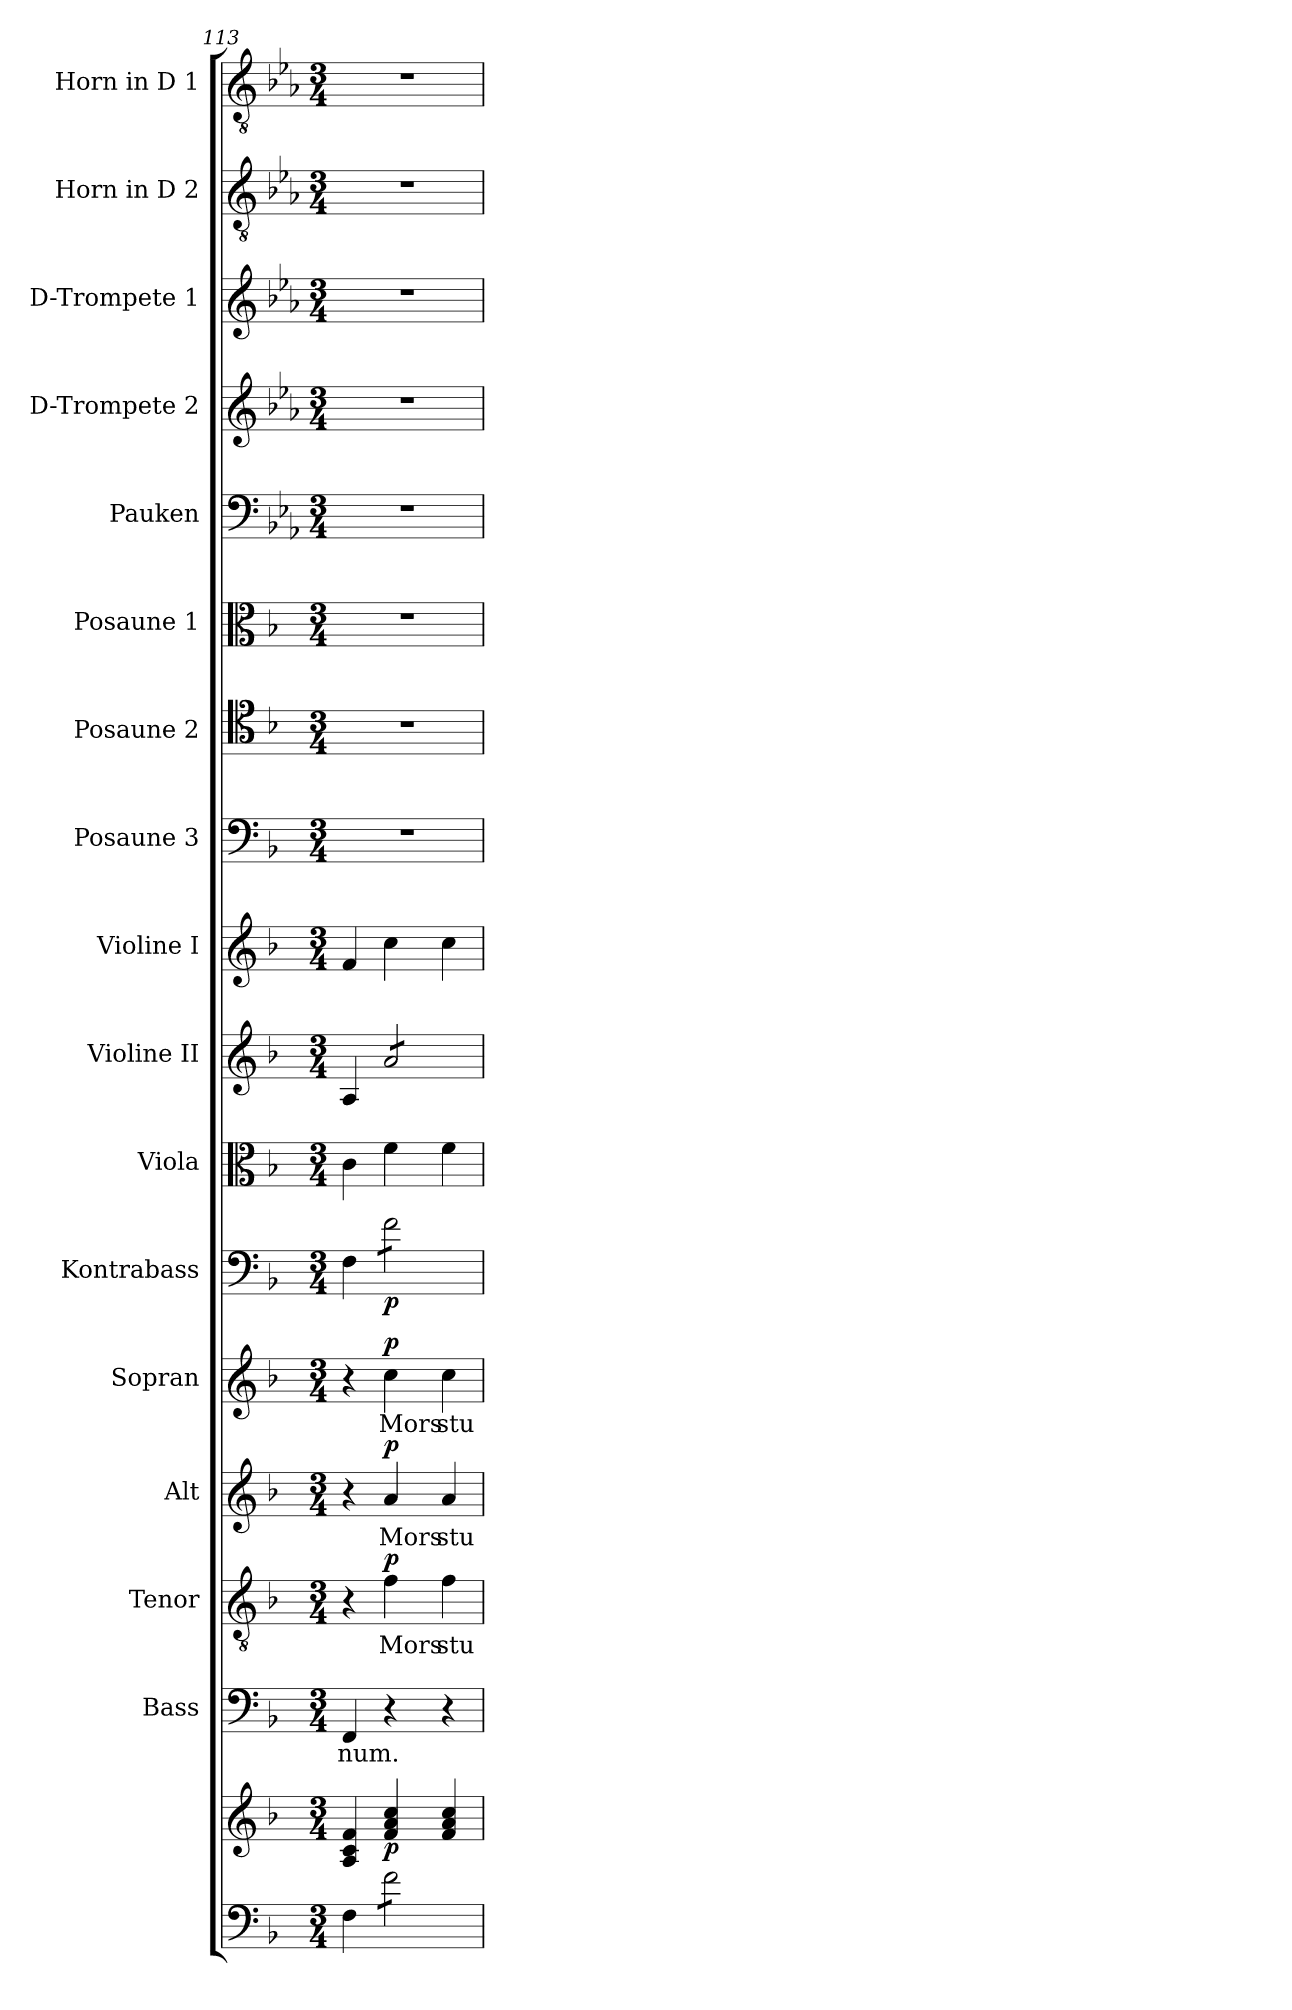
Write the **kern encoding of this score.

**kern	**kern	**dynam	**kern	**text	**kern	**text	**dynam	**kern	**text	**dynam	**kern	**text	**dynam	**kern	**dynam	**kern	**kern	**kern	**kern	**kern	**kern	**kern	**kern	**kern	**kern	**kern
*part17	*part17	*part17	*part16	*part16	*part15	*part15	*part15	*part14	*part14	*part14	*part13	*part13	*part13	*part12	*part12	*part11	*part10	*part9	*part8	*part7	*part6	*part5	*part4	*part3	*part2	*part1
*staff18	*staff17	*staff17/18	*staff16	*staff16	*staff15	*staff15	*staff15	*staff14	*staff14	*staff14	*staff13	*staff13	*staff13	*staff12	*staff12	*staff11	*staff10	*staff9	*staff8	*staff7	*staff6	*staff5	*staff4	*staff3	*staff2	*staff1
*	*	*	*I"Bass	*	*I"Tenor	*	*	*I"Alt	*	*	*I"Sopran	*	*	*I"Kontrabass	*	*I"Viola	*I"Violine II	*I"Violine I	*I"Posaune 3	*I"Posaune 2	*I"Posaune 1	*I"Pauken	*I"D-Trompete 2	*I"D-Trompete 1	*I"Horn in D 2	*I"Horn in D 1
*	*	*	*I'B.	*	*I'T.	*	*	*I'A.	*	*	*I'S.	*	*	*I'Kb.	*	*I'Vla.	*I'Vl. II	*I'Vl. I	*I'Pos. 3	*I'Pos. 2	*I'Pos. 1	*I'Pk.	*I'D Trp. 2	*I'D Trp. 1	*I'Hrn. 2	*I'Hrn. 1
*clefF4	*clefG2	*	*clefF4	*	*clefGv2	*	*	*clefG2	*	*	*clefG2	*	*	*clefF4	*	*clefC3	*clefG2	*clefG2	*clefF4	*clefC4	*clefC3	*clefF4	*clefG2	*clefG2	*clefGv2	*clefGv2
*	*	*	*	*	*	*	*	*	*	*	*	*	*	*ITrd7c12	*	*	*	*	*	*	*	*ITrd-1c-2	*ITrd-1c-2	*ITrd-1c-2	*ITrd-1c-2	*ITrd-1c-2
*k[b-]	*k[b-]	*	*k[b-]	*	*k[b-]	*	*	*k[b-]	*	*	*k[b-]	*	*	*k[b-]	*	*k[b-]	*k[b-]	*k[b-]	*k[b-]	*k[b-]	*k[b-]	*k[b-]	*k[b-]	*k[b-]	*k[b-]	*k[b-]
*F:	*F:	*	*F:	*	*F:	*	*	*F:	*	*	*F:	*	*	*F:	*	*F:	*F:	*F:	*F:	*F:	*F:	*F:	*F:	*F:	*F:	*F:
*M3/4	*M3/4	*	*M3/4	*	*M3/4	*	*	*M3/4	*	*	*M3/4	*	*	*M3/4	*	*M3/4	*M3/4	*M3/4	*M3/4	*M3/4	*M3/4	*M3/4	*M3/4	*M3/4	*M3/4	*M3/4
=113	=113	=113	=113	=113	=113	=113	=113	=113	=113	=113	=113	=113	=113	=113	=113	=113	=113	=113	=113	=113	=113	=113	=113	=113	=113	=113
!	!	!	!	!LO:LY:b	!	!	!	!	!	!	!	!	!	!	!	!	!	!	!	!	!	!	!	!	!	!
4F\	4A/ 4c/ 4f/	.	4FF/	-num.	4r	.	.	4r	.	.	4r	.	.	4FF\	.	4c\	4A/	4f/	2.r	2.r	2.r	2.r	2.r	2.r	2.r	2.r
!	!	!	!	!	!	!	!	!	!	!	!	!	!	!LO:TX:b:Bi:t=Cello	!	!	!	!	!	!	!	!	!	!	!	!
!	!	!LO:DY:b	!	!	!	!LO:LY:b	!LO:DY:a	!	!LO:LY:b	!LO:DY:a	!	!LO:LY:b	!LO:DY:a	!	!LO:DY:b	!	!	!	!	!	!	!	!	!	!	!
*tremolo	*	*	*	*	*	*	*	*	*	*	*	*	*	*	*	*	*	*	*	*	*	*	*	*	*	*
*	*	*	*	*	*	*	*	*	*	*	*	*	*	*tremolo	*	*	*	*	*	*	*	*	*	*	*	*
*	*	*	*	*	*	*	*	*	*	*	*	*	*	*	*	*	*tremolo	*	*	*	*	*	*	*	*	*
8f\L	4f/ 4a/ 4cc/	p	4r	.	4f\	Mors	p	4a/	Mors	p	4cc\	Mors	p	8F\L	p	4f\	8a/L	4cc\	.	.	.	.	.	.	.	.
8f\	.	.	.	.	.	.	.	.	.	.	.	.	.	8F\	.	.	8a/	.	.	.	.	.	.	.	.	.
!	!	!	!	!	!	!LO:LY:b	!	!	!LO:LY:b	!	!	!LO:LY:b	!	!	!	!	!	!	!	!	!	!	!	!	!	!
8f\	4f/ 4a/ 4cc/	.	4r	.	4f\	stu-	.	4a/	stu-	.	4cc\	stu-	.	8F\	.	4f\	8a/	4cc\	.	.	.	.	.	.	.	.
8f\J	.	.	.	.	.	.	.	.	.	.	.	.	.	8F\J	.	.	8a/J	.	.	.	.	.	.	.	.	.
*	*	*	*	*	*	*	*	*	*	*	*	*	*	*	*	*	*Xtremolo	*	*	*	*	*	*	*	*	*
*	*	*	*	*	*	*	*	*	*	*	*	*	*	*Xtremolo	*	*	*	*	*	*	*	*	*	*	*	*
*Xtremolo	*	*	*	*	*	*	*	*	*	*	*	*	*	*	*	*	*	*	*	*	*	*	*	*	*	*
=	=	=	=	=	=	=	=	=	=	=	=	=	=	=	=	=	=	=	=	=	=	=	=	=	=	=
*-	*-	*-	*-	*-	*-	*-	*-	*-	*-	*-	*-	*-	*-	*-	*-	*-	*-	*-	*-	*-	*-	*-	*-	*-	*-	*-
